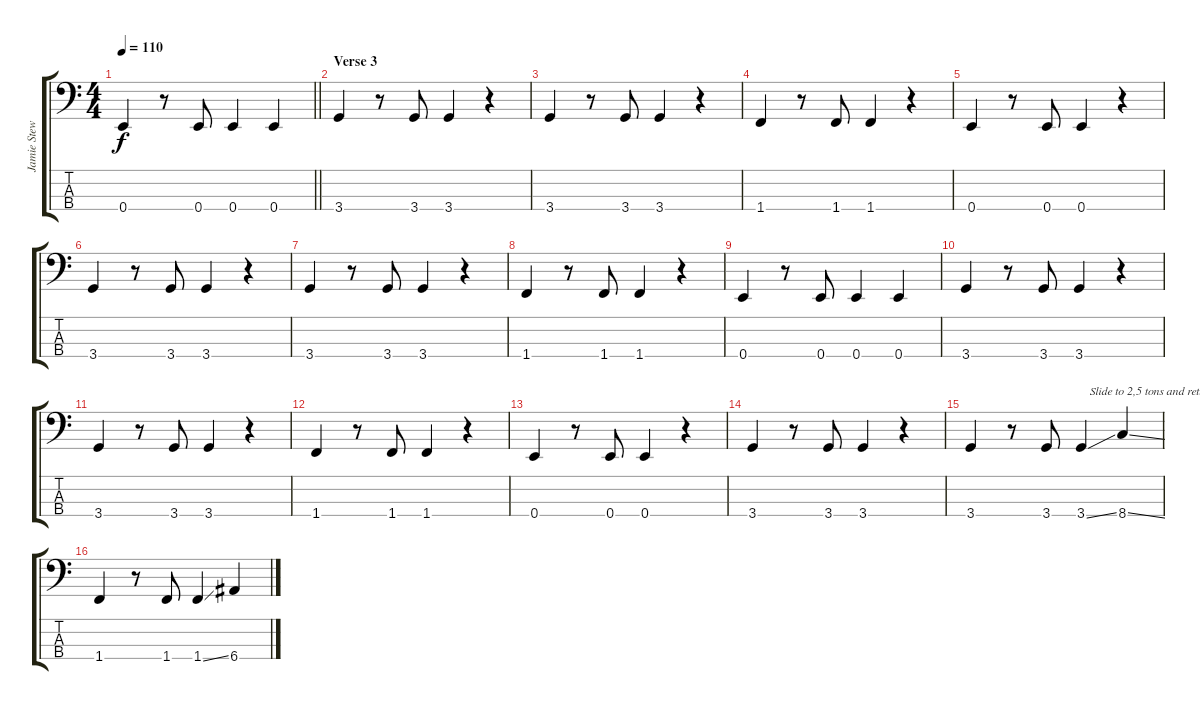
\track ("Jamie Stewart - Bass" "Jamie Stew") {instrument electricbasspick}
\staff {score tabs}
\tuning (G2 D2 A1 E1) {hide}
\ts (4 4)
\tempo 110
\clef f4
\barLineRight lightlight
\ks c
0.4.4{dy f} r.8 0.4.8 0.4.4 0.4.4 |
\section ("" "Verse 3")
3.4.4 r.8 3.4.8 3.4.4 r.4 |
3.4.4 r.8 3.4.8 3.4.4 r.4 |
1.4.4 r.8 1.4.8 1.4.4 r.4 |
0.4.4 r.8 0.4.8 0.4.4 r.4 |
3.4.4 r.8 3.4.8 3.4.4 r.4 |
3.4.4 r.8 3.4.8 3.4.4 r.4 |
1.4.4 r.8 1.4.8 1.4.4 r.4 |
0.4.4 r.8 0.4.8 0.4.4 0.4.4 |
3.4.4 r.8 3.4.8 3.4.4 r.4 |
3.4.4 r.8 3.4.8 3.4.4 r.4 |
1.4.4 r.8 1.4.8 1.4.4 r.4 |
0.4.4 r.8 0.4.8 0.4.4 r.4 |
3.4.4 r.8 3.4.8 3.4.4 r.4 |
3.4.4 r.8 3.4.8 3.4{ss}.4{txt "   Slide to 2,5 tons and return"} 8.4{ss}.4 |
1.4.4 r.8 1.4.8 1.4{ss}.4 6.4{ss}.4
